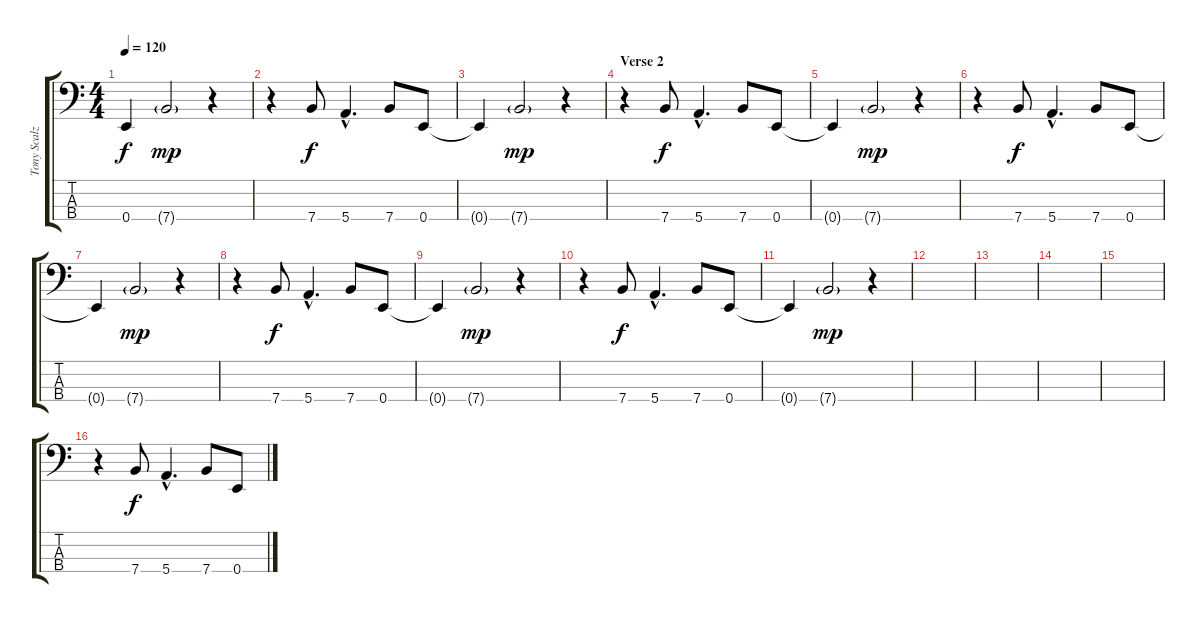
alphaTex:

\track ("Tony Scalzo" "Tony Scalz") {instrument synthbass2}
\staff {score tabs}
\tuning (G2 D2 A1 E1) {hide}
\ts (4 4)
\tempo 120
\clef f4
\ks c
0.4{t}.4{dy f} 7.4{g}.2{dy mp} r.4 |
r.4 7.4.8{dy f} 5.4{hac}.4{d} 7.4.8 0.4.8 |
0.4{t}.4 7.4{g}.2{dy mp} r.4 |
\section ("" "Verse 2")
r.4 7.4.8{dy f} 5.4{hac}.4{d} 7.4.8 0.4.8 |
0.4{t}.4 7.4{g}.2{dy mp} r.4 |
r.4 7.4.8{dy f} 5.4{hac}.4{d} 7.4.8 0.4.8 |
0.4{t}.4 7.4{g}.2{dy mp} r.4 |
r.4 7.4.8{dy f} 5.4{hac}.4{d} 7.4.8 0.4.8 |
0.4{t}.4 7.4{g}.2{dy mp} r.4 |
r.4 7.4.8{dy f} 5.4{hac}.4{d} 7.4.8 0.4.8 |
0.4{t}.4 7.4{g}.2{dy mp} r.4 |
|
|
|
|
r.4 7.4.8{dy f} 5.4{hac}.4{d} 7.4.8 0.4.8
